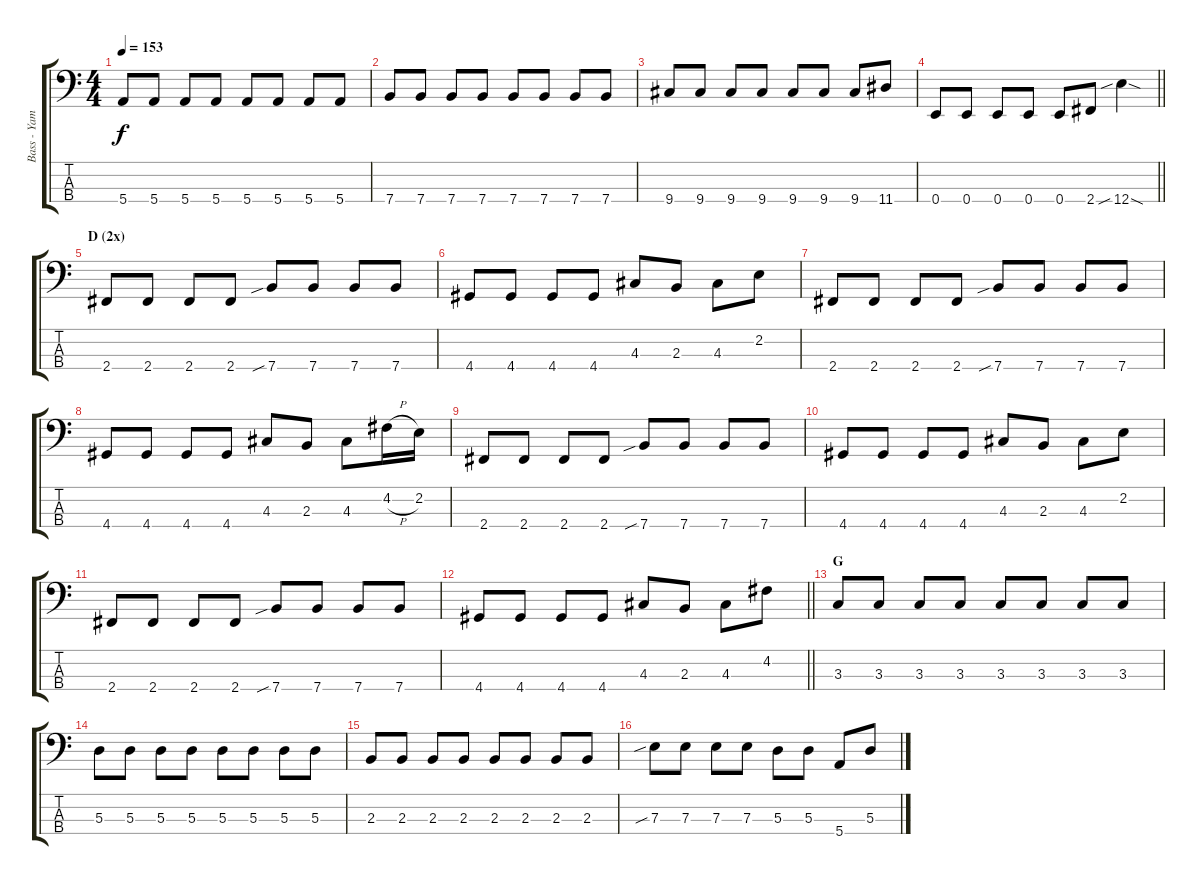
\track ("Bass - Yamada" "Bass - Yam") {instrument electricbasspick}
\staff {score tabs}
\tuning (G2 D2 A1 E1) {hide}
\ts (4 4)
\tempo 153
\clef f4
\ks c
5.4.8{dy f} 5.4.8 5.4.8 5.4.8 5.4.8 5.4.8 5.4.8 5.4.8 |
7.4.8 7.4.8 7.4.8 7.4.8 7.4.8 7.4.8 7.4.8 7.4.8 |
9.4.8 9.4.8 9.4.8 9.4.8 9.4.8 9.4.8 9.4.8 11.4.8 |
\barLineRight lightlight
0.4.8 0.4.8 0.4.8 0.4.8 0.4.8 2.4.8 12.4{sib sod}.4 |
\section ("" "D (2x)")
2.4.8 2.4.8 2.4.8 2.4.8 7.4{sib}.8 7.4.8 7.4.8 7.4.8 |
4.4.8 4.4.8 4.4.8 4.4.8 4.3.8 2.3.8 4.3.8 2.2.8 |
2.4.8 2.4.8 2.4.8 2.4.8 7.4{sib}.8 7.4.8 7.4.8 7.4.8 |
4.4.8 4.4.8 4.4.8 4.4.8 4.3.8 2.3.8 4.3.8 4.2{h}.16 2.2.16 |
2.4.8 2.4.8 2.4.8 2.4.8 7.4{sib}.8 7.4.8 7.4.8 7.4.8 |
4.4.8 4.4.8 4.4.8 4.4.8 4.3.8 2.3.8 4.3.8 2.2.8 |
2.4.8 2.4.8 2.4.8 2.4.8 7.4{sib}.8 7.4.8 7.4.8 7.4.8 |
\barLineRight lightlight
4.4.8 4.4.8 4.4.8 4.4.8 4.3.8 2.3.8 4.3.8 4.2.8 |
\section ("" "G")
3.3.8 3.3.8 3.3.8 3.3.8 3.3.8 3.3.8 3.3.8 3.3.8 |
5.3.8 5.3.8 5.3.8 5.3.8 5.3.8 5.3.8 5.3.8 5.3.8 |
2.3.8 2.3.8 2.3.8 2.3.8 2.3.8 2.3.8 2.3.8 2.3.8 |
7.3{sib}.8 7.3.8 7.3.8 7.3.8 5.3.8 5.3.8 5.4.8 5.3.8
